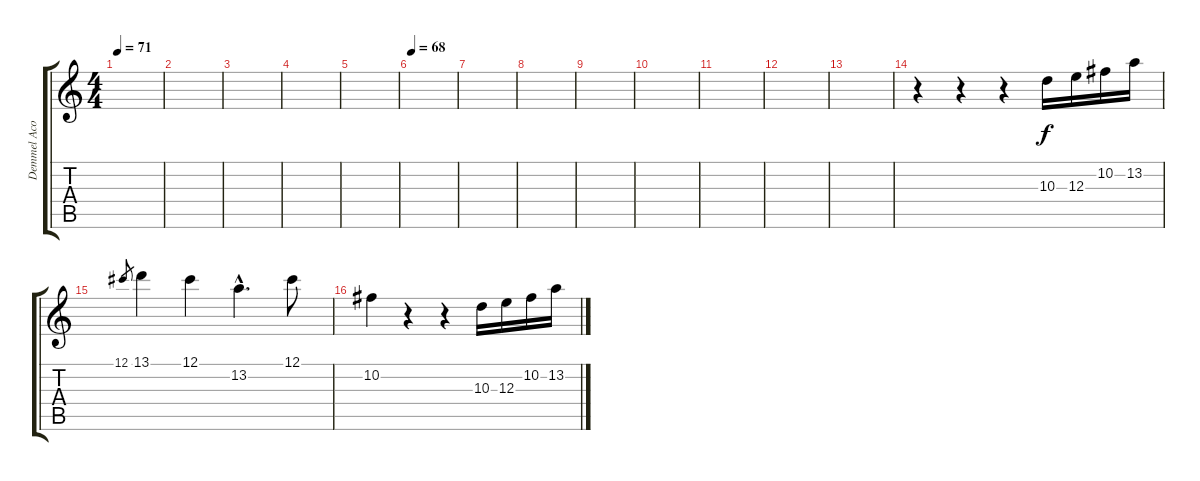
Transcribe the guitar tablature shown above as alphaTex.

\track ("Demmel Acoustic" "Demmel Aco") {instrument acousticguitarsteel}
\staff {score tabs}
\tuning (Db4 Ab3 E3 B2 Gb2 B1) {hide}
\ts (4 4)
\tempo 71
\clef g2
\ks c
|
|
|
|
|
\tempo 68
|
|
|
|
|
|
|
|
r.4 r.4 r.4 10.3.16 12.3.16 10.2.16 13.2.16 |
12.1.8{gr} 13.1.4 12.1.4 13.2{hac}.4{d} 12.1.8 |
10.2.4 r.4 r.4 10.3.16 12.3.16 10.2.16 13.2.16
